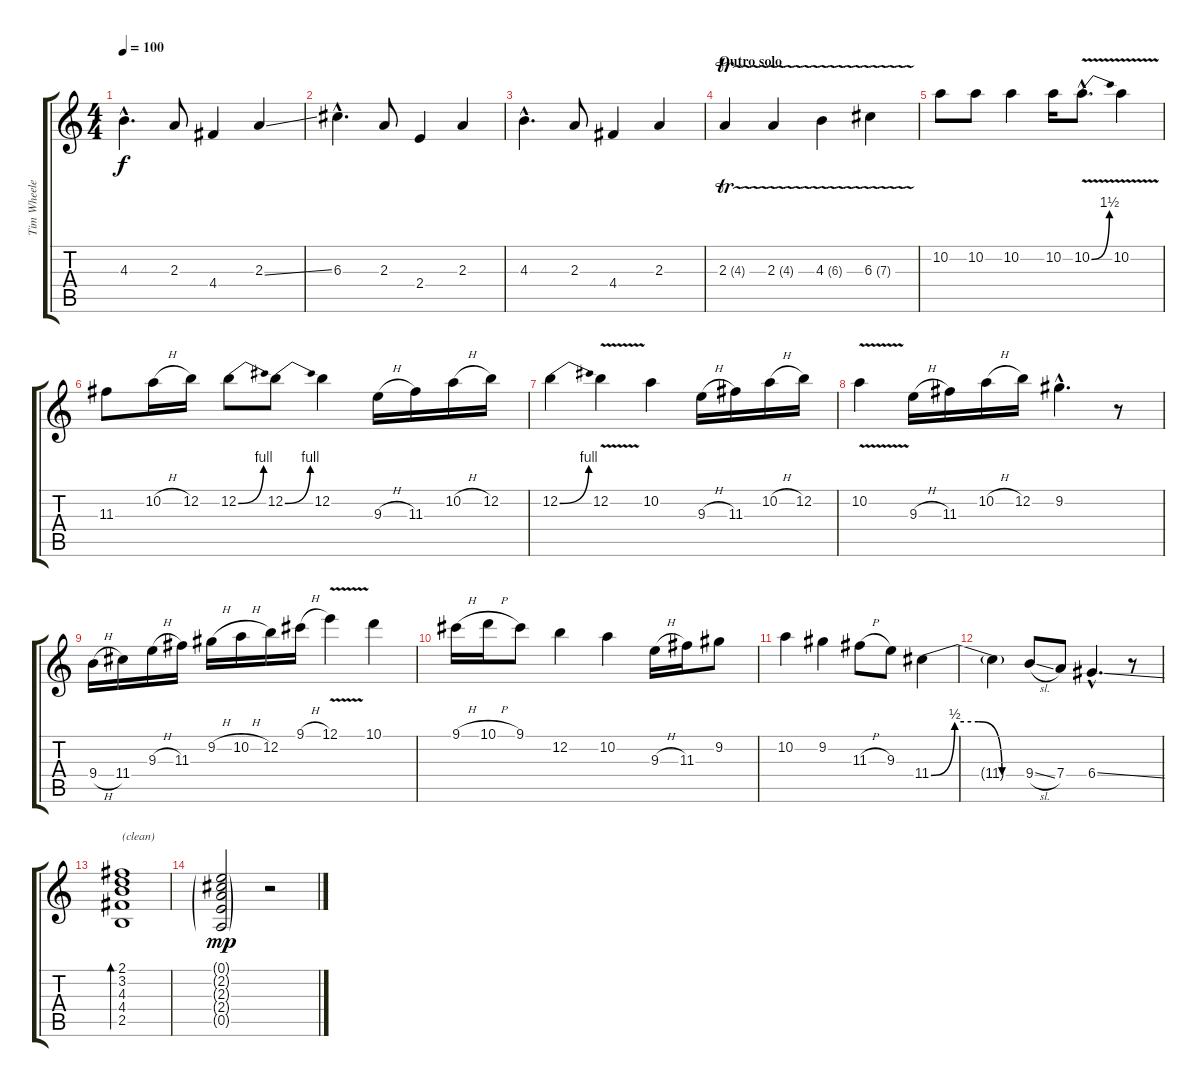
\track ("Tim Wheeler" "Tim Wheele") {instrument distortionguitar}
\staff {score tabs}
\tuning (E4 B3 G3 D3 A2 E2) {hide}
\ts (4 4)
\tempo 100
\clef g2
\ks c
4.3{hac}.4{d dy f} 2.3.8 4.4.4 2.3{ss}.4 |
6.3{hac}.4{d} 2.3.8 2.4.4 2.3.4 |
4.3{hac}.4{d} 2.3.8 4.4.4 2.3.4 |
\section ("" "Outro solo")
2.3{tr (4 16)}.4 2.3{tr (4 16)}.4 4.3{tr (6 16)}.4 6.3{tr (7 16)}.4 |
10.2.8 10.2.8 10.2.4 10.2.16 10.2{be (bend 0 0 60 6) v hac}.8{d} 10.2{v}.4 |
11.3.8 10.2{h}.16 12.2.16 12.2{be (bend 0 0 60 4)}.8 12.2{be (bend 0 0 60 4)}.8 12.2.4 9.3{h}.16 11.3.16 10.2{h}.16 12.2.16 |
12.2{be (bend 0 0 60 4)}.4 12.2{v}.4 10.2.4 9.3{h}.16 11.3.16 10.2{h}.16 12.2.16 |
10.2{v}.4 9.3{h}.16 11.3.16 10.2{h}.16 12.2.16 9.2{hac}.4{d} r.8 |
9.4{h}.16 11.4.16 9.3{h}.16 11.3.16 9.2{h}.16 10.2{h}.16 12.2.16 9.1{h}.16 12.1{v}.4 10.1.4 |
9.1{h}.16 10.1{h}.16 9.1.8 12.2.4 10.2.4 9.3{h}.16 11.3.16 9.2.8 |
10.2.4 9.2.4 11.3{h}.8 9.3.8 11.4{be (custom 0 0 15 2 30 2 45 0 60 0)}.4 |
11.4{t}.4 9.4{sl}.8 7.4.8 6.4{ss hac}.4{d} r.8 |
(2.1 3.2 4.3 4.4 2.5).1{bd 60 txt "(clean)" volume 10 instrument electricguitarclean} |
(0.1{g} 2.2{g} 2.3{g} 2.4{g} 0.5{g}).2{dy mp} r.2
